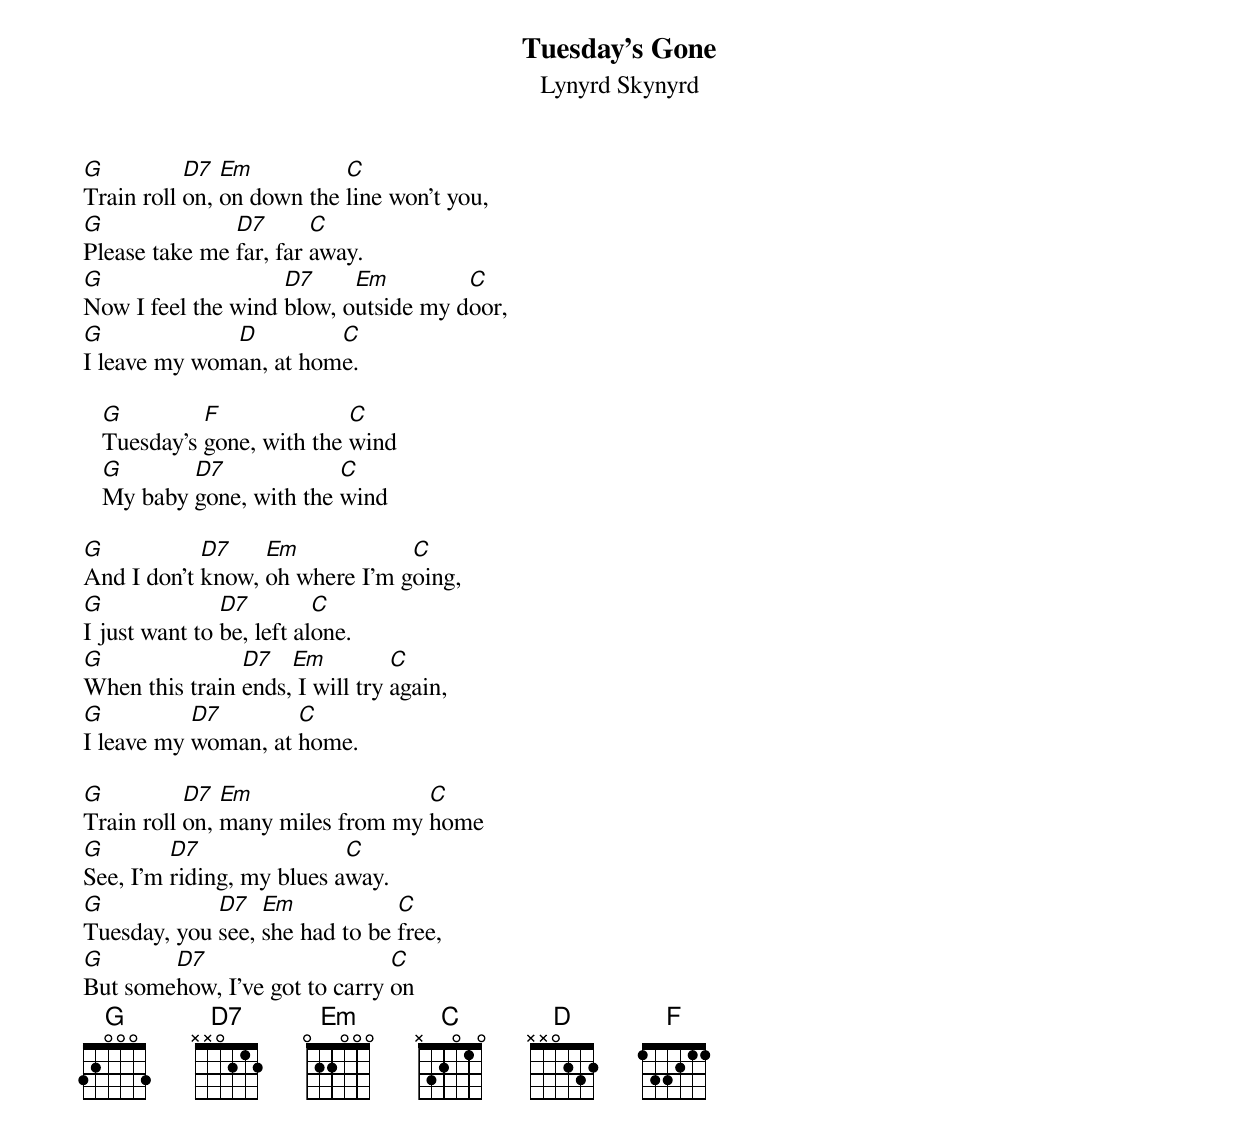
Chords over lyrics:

Tuesday's Gone
Lynyrd Skynyrd

G          D7  Em          C
Train roll on, on down the line won't you,
G              D7       C
Please take me far, far away.
G                   D7     Em         C
Now I feel the wind blow, outside my door,
G             D         C
I leave my woman, at home.

   G         F              C
   Tuesday's gone, with the wind
   G       D7             C
   My baby gone, with the wind

G           D7    Em            C
And I don't know, oh where I'm going,
G              D7         C
I just want to be, left alone.
G               D7   Em          C
When this train ends, I will try again,
G          D7        C
I leave my woman, at home.

G          D7  Em                 C
Train roll on, many miles from my home
G        D7                C
See, I'm riding, my blues away.
G            D7   Em            C
Tuesday, you see, she had to be free,
G       D7                     C
But somehow, I've got to carry on
